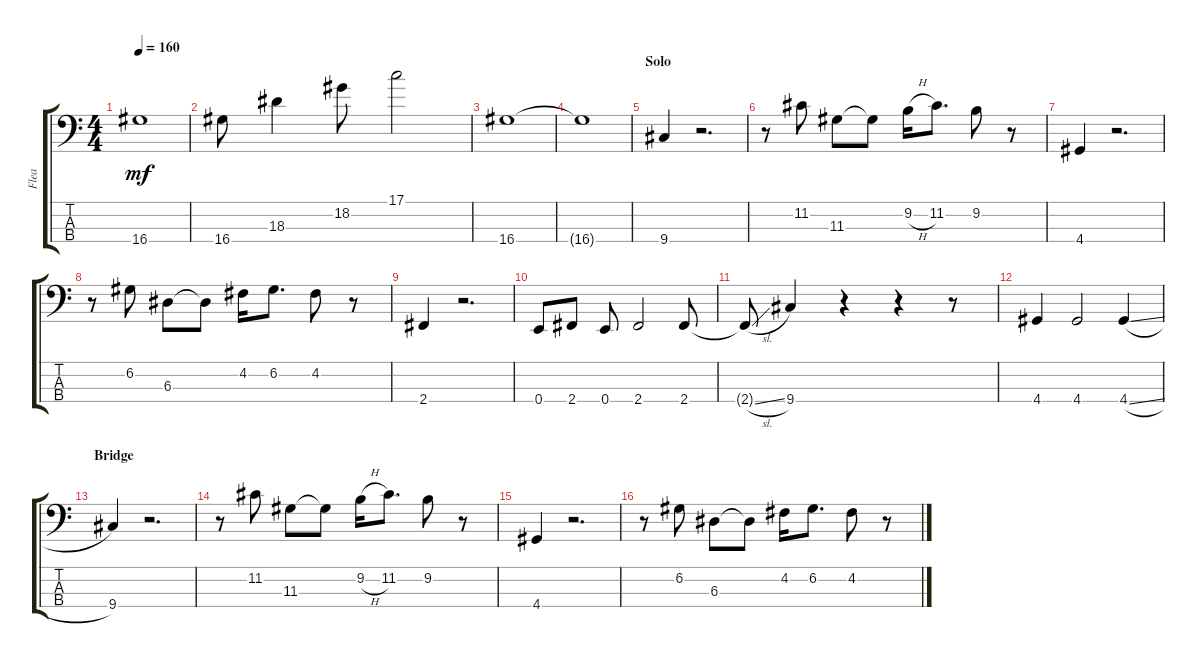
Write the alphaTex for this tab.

\track ("Flea" "Flea") {instrument electricbassfinger}
\staff {score tabs}
\tuning (G2 D2 A1 E1) {hide}
\ts (4 4)
\tempo 160
\clef f4
\ks c
16.4.1{dy mf} |
16.4.8 18.3.4 18.2.8 17.1.2 |
16.4.1 |
16.4{t}.1 |
\section ("" "Solo")
9.4.4 r.2{d} |
r.8 11.2.8 11.3.8 11.3{t}.8 9.2{h}.16 11.2.8{d} 9.2.8 r.8 |
4.4.4 r.2{d} |
r.8 6.2.8 6.3.8 6.3{t}.8 4.2.16 6.2.8{d} 4.2.8 r.8 |
2.4.4 r.2{d} |
0.4.8 2.4.8 0.4.8 2.4.2 2.4.8 |
2.4{sl t}.8 9.4.4 r.4 r.4 r.8 |
4.4.4 4.4.2 4.4{sl}.4 |
\section ("" "Bridge")
9.4.4 r.2{d} |
r.8 11.2.8 11.3.8 11.3{t}.8 9.2{h}.16 11.2.8{d} 9.2.8 r.8 |
4.4.4 r.2{d} |
r.8 6.2.8 6.3.8 6.3{t}.8 4.2.16 6.2.8{d} 4.2.8 r.8
